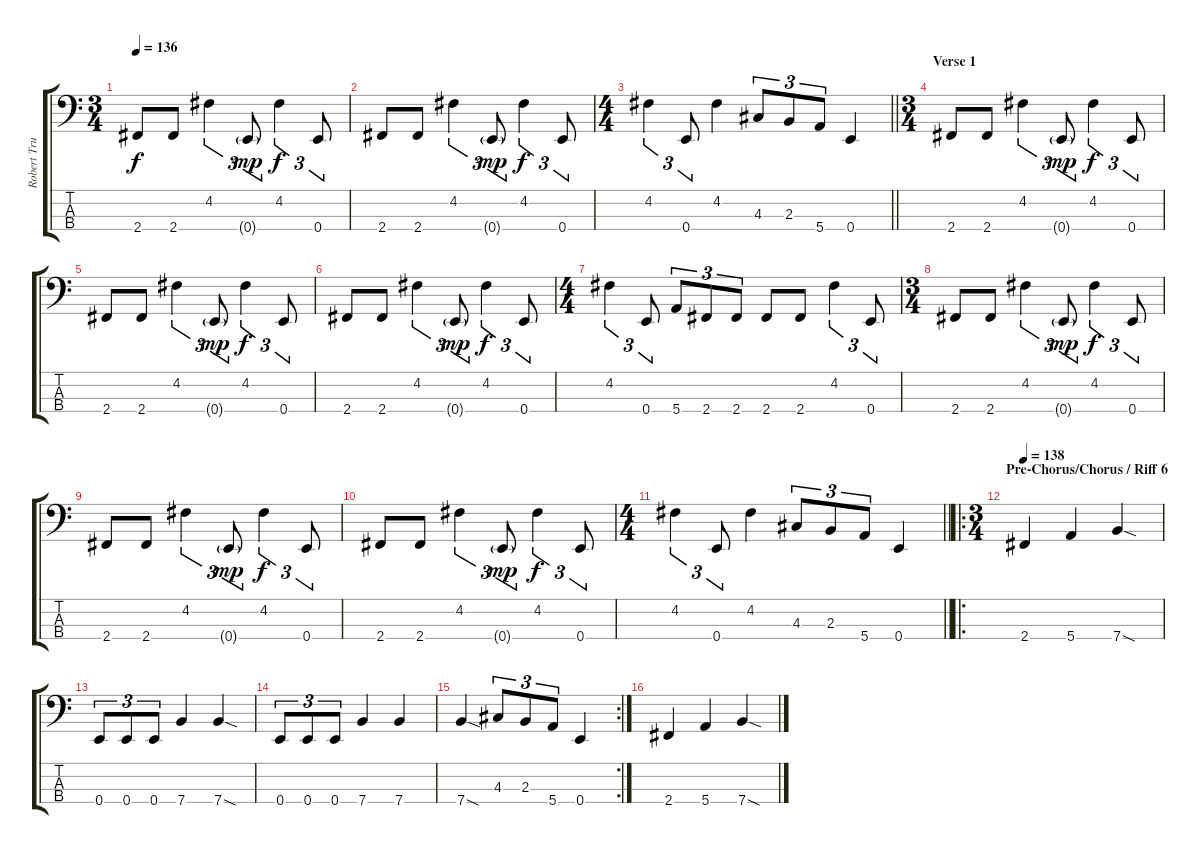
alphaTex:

\track ("Robert Trujilo" "Robert Tru") {instrument electricbassfinger}
\staff {score tabs}
\tuning (G2 D2 A1 E1) {hide}
\ts (3 4)
\tempo 136
\clef f4
\ks c
2.4.8{dy f} 2.4.8 4.2.4{tu (3 2)} 0.4{g}.8{tu (3 2) dy mp} 4.2.4{tu (3 2) dy f} 0.4.8{tu (3 2)} |
2.4.8 2.4.8 4.2.4{tu (3 2)} 0.4{g}.8{tu (3 2) dy mp} 4.2.4{tu (3 2) dy f} 0.4.8{tu (3 2)} |
\ts (4 4)
\barLineRight lightlight
4.2.4{tu (3 2)} 0.4.8{tu (3 2)} 4.2.4 4.3.8{tu (3 2)} 2.3.8{tu (3 2)} 5.4.8{tu (3 2)} 0.4.4 |
\ts (3 4)
\section ("" "Verse 1")
2.4.8 2.4.8 4.2.4{tu (3 2)} 0.4{g}.8{tu (3 2) dy mp} 4.2.4{tu (3 2) dy f} 0.4.8{tu (3 2)} |
2.4.8 2.4.8 4.2.4{tu (3 2)} 0.4{g}.8{tu (3 2) dy mp} 4.2.4{tu (3 2) dy f} 0.4.8{tu (3 2)} |
2.4.8 2.4.8 4.2.4{tu (3 2)} 0.4{g}.8{tu (3 2) dy mp} 4.2.4{tu (3 2) dy f} 0.4.8{tu (3 2)} |
\ts (4 4)
4.2.4{tu (3 2)} 0.4.8{tu (3 2)} 5.4.8{tu (3 2)} 2.4.8{tu (3 2)} 2.4.8{tu (3 2)} 2.4.8 2.4.8 4.2.4{tu (3 2)} 0.4.8{tu (3 2)} |
\ts (3 4)
2.4.8 2.4.8 4.2.4{tu (3 2)} 0.4{g}.8{tu (3 2) dy mp} 4.2.4{tu (3 2) dy f} 0.4.8{tu (3 2)} |
2.4.8 2.4.8 4.2.4{tu (3 2)} 0.4{g}.8{tu (3 2) dy mp} 4.2.4{tu (3 2) dy f} 0.4.8{tu (3 2)} |
2.4.8 2.4.8 4.2.4{tu (3 2)} 0.4{g}.8{tu (3 2) dy mp} 4.2.4{tu (3 2) dy f} 0.4.8{tu (3 2)} |
\ts (4 4)
\barLineRight lightlight
4.2.4{tu (3 2)} 0.4.8{tu (3 2)} 4.2.4 4.3.8{tu (3 2)} 2.3.8{tu (3 2)} 5.4.8{tu (3 2)} 0.4.4 |
\ro
\ts (3 4)
\section ("" "Pre-Chorus/Chorus / Riff 6")
\tempo 138
2.4.4 5.4.4 7.4{sod}.4 |
0.4.8{tu (3 2)} 0.4.8{tu (3 2)} 0.4.8{tu (3 2)} 7.4.4 7.4{sod}.4 |
0.4.8{tu (3 2)} 0.4.8{tu (3 2)} 0.4.8{tu (3 2)} 7.4.4 7.4.4 |
\rc 2
7.4{sod}.4 4.3.8{tu (3 2)} 2.3.8{tu (3 2)} 5.4.8{tu (3 2)} 0.4.4 |
2.4.4 5.4.4 7.4{sod}.4
